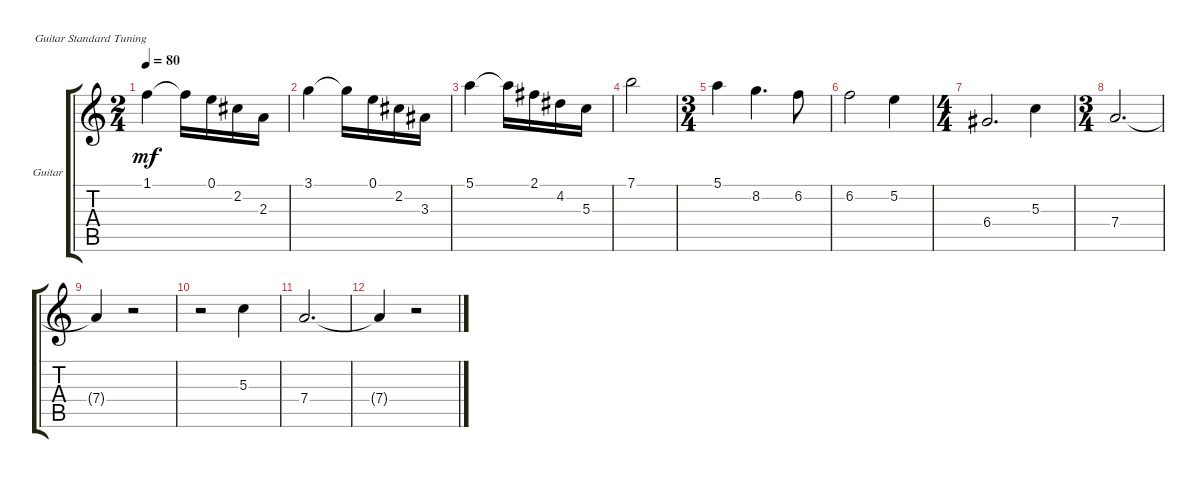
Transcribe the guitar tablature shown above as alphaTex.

\bracketExtendMode groupsimilarinstruments
\firstSystemTrackNameOrientation horizontal
\otherSystemsTrackNameOrientation horizontal
\track ("Guitar" "Guitar") {instrument acousticguitarnylon}
\staff {score tabs}
\tuning (E4 B3 G3 D3 A2 E2)
\ts (2 4)
\tempo 80
\clef g2
\ks c
1.1.4{dy mf} 1.1{t}.16 0.1.16 2.2.16 2.3.16 |
3.1.4 3.1{t}.16 0.1.16 2.2.16 3.3.16 |
5.1.4 5.1{t}.16 2.1.16 4.2.16 5.3.16 |
7.1.2 |
\ts (3 4)
5.1.4 8.2.4{d} 6.2.8 |
6.2.2 5.2.4 |
\ts (4 4)
6.4.2{d} 5.3.4 |
\ts (3 4)
7.4.2{d} |
7.4{t}.4 r.2 |
r.2 5.3.4 |
7.4.2{d} |
7.4{t}.4 r.2
